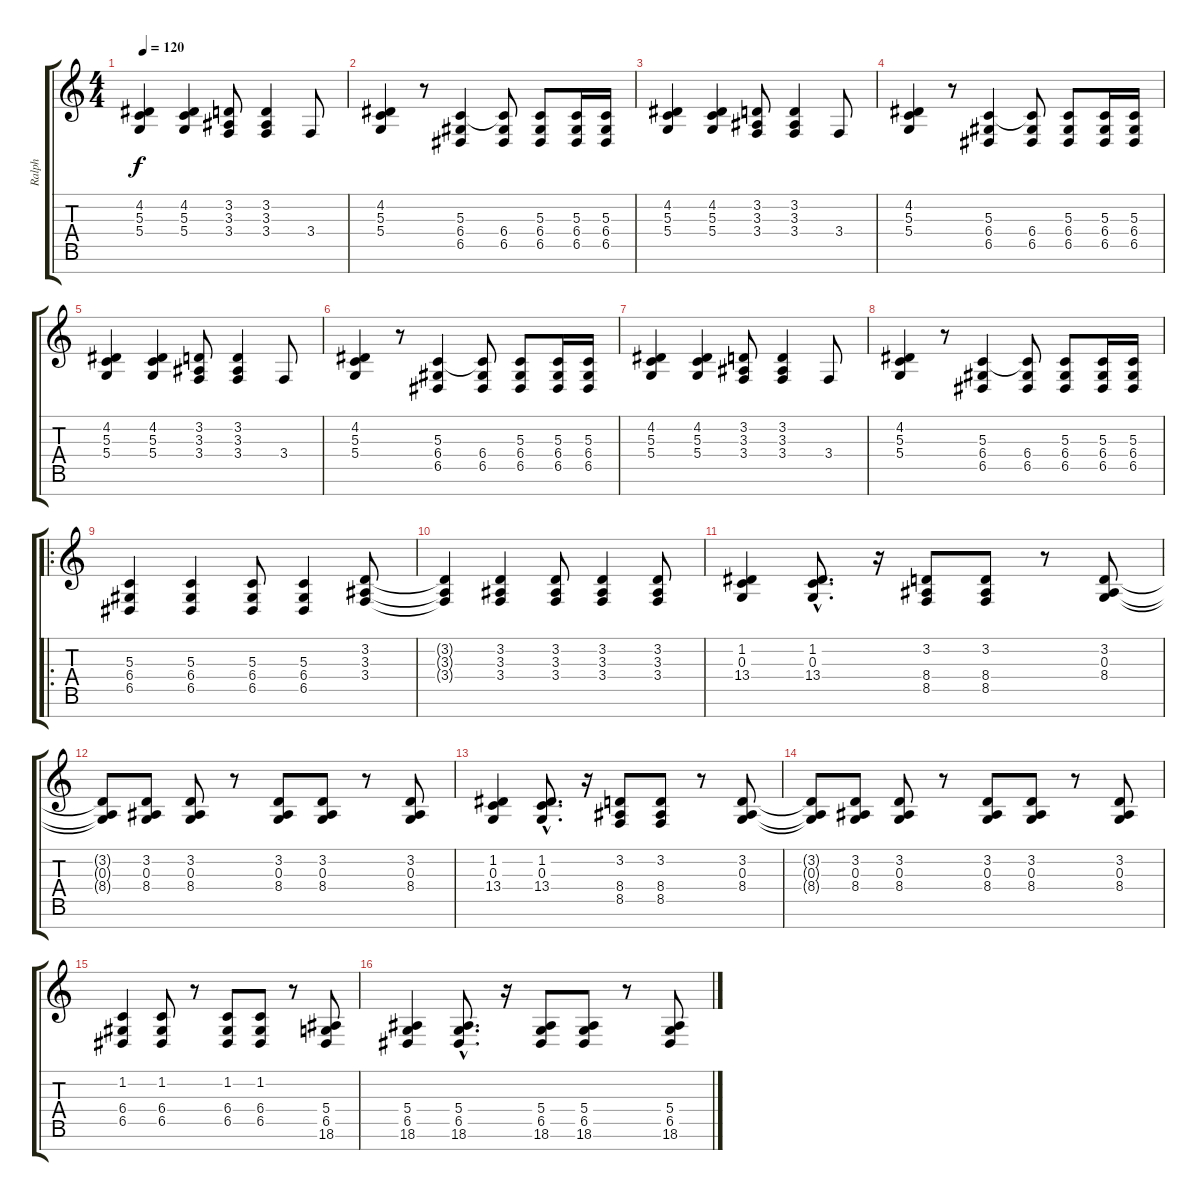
\track ("Ralph" "Ralph") {instrument acousticgrandpiano}
\staff {score tabs}
\tuning (A4 B3 G3 D3 A2 E2 B1) {hide}
\ts (4 4)
\tempo 120
\clef g2
\ks c
(4.2 5.3 5.4).4{dy f instrument acousticgrandpiano} (4.2 5.3 5.4).4 (3.2 3.3 3.4).8 (3.2 3.3 3.4).4 3.4.8 |
(4.2 5.3 5.4).4 r.8 (5.3 6.4 6.5).4 (5.3{t} 6.4 6.5).8 (5.3 6.4 6.5).8 (5.3 6.4 6.5).16 (5.3 6.4 6.5).16 |
(4.2 5.3 5.4).4 (4.2 5.3 5.4).4 (3.2 3.3 3.4).8 (3.2 3.3 3.4).4 3.4.8 |
(4.2 5.3 5.4).4 r.8 (5.3 6.4 6.5).4 (5.3{t} 6.4 6.5).8 (5.3 6.4 6.5).8 (5.3 6.4 6.5).16 (5.3 6.4 6.5).16 |
(4.2 5.3 5.4).4 (4.2 5.3 5.4).4 (3.2 3.3 3.4).8 (3.2 3.3 3.4).4 3.4.8 |
(4.2 5.3 5.4).4 r.8 (5.3 6.4 6.5).4 (5.3{t} 6.4 6.5).8 (5.3 6.4 6.5).8 (5.3 6.4 6.5).16 (5.3 6.4 6.5).16 |
(4.2 5.3 5.4).4 (4.2 5.3 5.4).4 (3.2 3.3 3.4).8 (3.2 3.3 3.4).4 3.4.8 |
(4.2 5.3 5.4).4 r.8 (5.3 6.4 6.5).4 (5.3{t} 6.4 6.5).8 (5.3 6.4 6.5).8 (5.3 6.4 6.5).16 (5.3 6.4 6.5).16 |
\ro
(5.3 6.4 6.5).4 (5.3 6.4 6.5).4 (5.3 6.4 6.5).8 (5.3 6.4 6.5).4 (3.2 3.3 3.4).8 |
(3.2{t} 3.3{t} 3.4{t}).4 (3.2 3.3 3.4).4 (3.2 3.3 3.4).8 (3.2 3.3 3.4).4 (3.2 3.3 3.4).8 |
(1.2 0.3 13.4).4 (1.2{hac} 0.3{hac} 13.4{hac}).8{d} r.16 (3.2 8.4 8.5).8 (3.2 8.4 8.5).8 r.8 (3.2 0.3 8.4).8 |
(3.2{t} 0.3{t} 8.4{t}).8 (3.2 0.3 8.4).8 (3.2 0.3 8.4).8 r.8 (3.2 0.3 8.4).8 (3.2 0.3 8.4).8 r.8 (3.2 0.3 8.4).8 |
(1.2 0.3 13.4).4 (1.2{hac} 0.3{hac} 13.4{hac}).8{d} r.16 (3.2 8.4 8.5).8 (3.2 8.4 8.5).8 r.8 (3.2 0.3 8.4).8 |
(3.2{t} 0.3{t} 8.4{t}).8 (3.2 0.3 8.4).8 (3.2 0.3 8.4).8 r.8 (3.2 0.3 8.4).8 (3.2 0.3 8.4).8 r.8 (3.2 0.3 8.4).8 |
(1.2 6.4 6.5).4 (1.2 6.4 6.5).8 r.8 (1.2 6.4 6.5).8 (1.2 6.4 6.5).8 r.8 (5.4 6.5 18.6).8 |
(5.4 6.5 18.6).4 (5.4{hac} 6.5{hac} 18.6{hac}).8{d} r.16 (5.4 6.5 18.6).8 (5.4 6.5 18.6).8 r.8 (5.4 6.5 18.6).8
